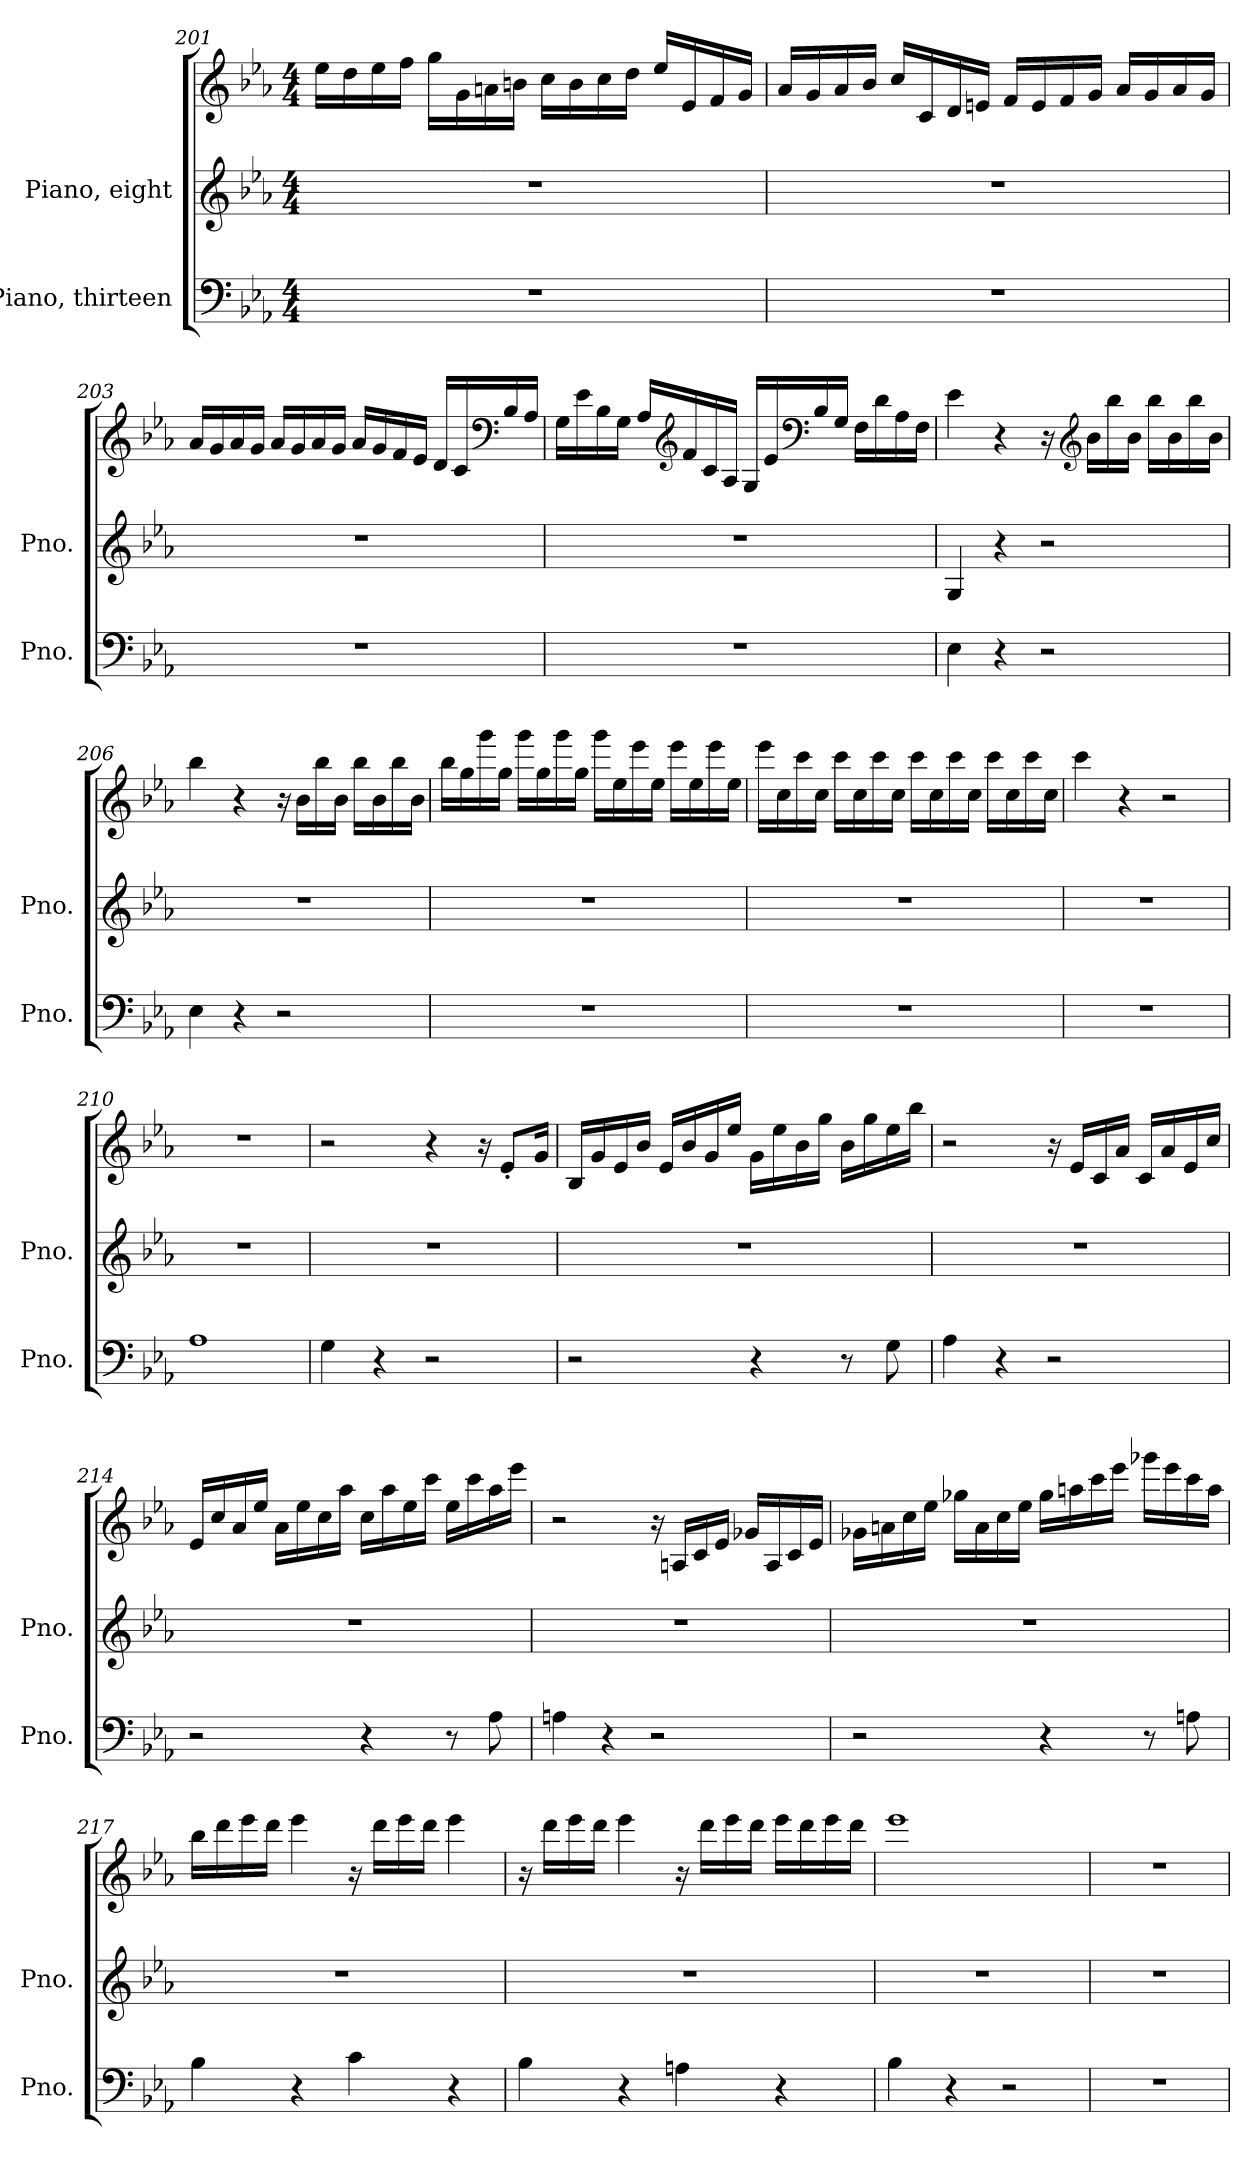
**kern	**kern	**kern
*part2	*part1	*part1
*staff3	*staff2	*staff1
*I"Piano, thirteen	*I"Piano, eight	*
*I'Pno.	*I'Pno.	*
*clefF4	*clefG2	*clefG2
*k[b-e-a-]	*k[b-e-a-]	*k[b-e-a-]
*M4/4	*M4/4	*M4/4
=201	=201	=201
1r	1r	16ee-\LL
.	.	16dd\
.	.	16ee-\
.	.	16ff\JJ
.	.	16gg\LL
.	.	16g\
.	.	16an\
.	.	16bn\JJ
.	.	16cc\LL
.	.	16b\
.	.	16cc\
.	.	16dd\JJ
.	.	16ee-/LL
.	.	16e-/
.	.	16f/
.	.	16g/JJ
!!LO:LB:g=z
=202	=202	=202
1r	1r	16a-/LL
.	.	16g/
.	.	16a-/
.	.	16b-/JJ
.	.	16cc/LL
.	.	16c/
.	.	16d/
.	.	16en/JJ
.	.	16f/LL
.	.	16e/
.	.	16f/
.	.	16g/JJ
.	.	16a-/LL
.	.	16g/
.	.	16a-/
.	.	16g/JJ
=203	=203	=203
1r	1r	16a-/LL
.	.	16g/
.	.	16a-/
.	.	16g/JJ
.	.	16a-/LL
.	.	16g/
.	.	16a-/
.	.	16g/JJ
.	.	16a-/LL
.	.	16g/
.	.	16f/
.	.	16e-/JJ
.	.	16d/LL
.	.	16c/
*	*	*clefF4
.	.	16B-/
.	.	16A-/JJ
!!LO:LB:g=z
=204	=204	=204
1r	1r	16G\LL
.	.	16e-\
.	.	16B-\
.	.	16G\JJ
.	.	16A-/LL
*	*	*clefG2
.	.	16f/
.	.	16c/
.	.	16A-/JJ
.	.	16G/LL
.	.	16e-/
*	*	*clefF4
.	.	16B-/
.	.	16G/JJ
.	.	16F\LL
.	.	16d\
.	.	16A-\
.	.	16F\JJ
=205	=205	=205
4E-\	4G/	4e-\
4r	4r	4r
2r	2r	16r
*	*	*clefG2
.	.	16b-\LL
.	.	16bb-\
.	.	16b-\JJ
.	.	16bb-\LL
.	.	16b-\
.	.	16bb-\
.	.	16b-\JJ
=206	=206	=206
4E-\	1r	4bb-\
4r	.	4r
2r	.	16r
.	.	16b-\LL
.	.	16bb-\
.	.	16b-\JJ
.	.	16bb-\LL
.	.	16b-\
.	.	16bb-\
.	.	16b-\JJ
!!LO:LB:g=z
=207	=207	=207
1r	1r	16bb-\LL
.	.	16gg\
.	.	16ggg\
.	.	16gg\JJ
.	.	16ggg\LL
.	.	16gg\
.	.	16ggg\
.	.	16gg\JJ
.	.	16ggg\LL
.	.	16ee-\
.	.	16eee-\
.	.	16ee-\JJ
.	.	16eee-\LL
.	.	16ee-\
.	.	16eee-\
.	.	16ee-\JJ
=208	=208	=208
1r	1r	16eee-\LL
.	.	16cc\
.	.	16ccc\
.	.	16cc\JJ
.	.	16ccc\LL
.	.	16cc\
.	.	16ccc\
.	.	16cc\JJ
.	.	16ccc\LL
.	.	16cc\
.	.	16ccc\
.	.	16cc\JJ
.	.	16ccc\LL
.	.	16cc\
.	.	16ccc\
.	.	16cc\JJ
=209	=209	=209
1r	1r	4ccc\
.	.	4r
.	.	2r
=210	=210	=210
1A-	1r	1r
!!LO:PB:g=z
=211	=211	=211
4G\	1r	2r
4r	.	.
2r	.	4r
.	.	16r
.	.	8e-'/L
.	.	16g/Jk
=212	=212	=212
2r	1r	16B-/LL
.	.	16g/
.	.	16e-/
.	.	16b-/JJ
.	.	16e-/LL
.	.	16b-/
.	.	16g/
.	.	16ee-/JJ
4r	.	16g\LL
.	.	16ee-\
.	.	16b-\
.	.	16gg\JJ
8r	.	16b-\LL
.	.	16gg\
8G\	.	16ee-\
.	.	16bb-\JJ
=213	=213	=213
4A-\	1r	2r
4r	.	.
2r	.	16r
.	.	16e-/LL
.	.	16c/
.	.	16a-/JJ
.	.	16c/LL
.	.	16a-/
.	.	16e-/
.	.	16cc/JJ
!!LO:LB:g=z
=214	=214	=214
2r	1r	16e-/LL
.	.	16cc/
.	.	16a-/
.	.	16ee-/JJ
.	.	16a-\LL
.	.	16ee-\
.	.	16cc\
.	.	16aa-\JJ
4r	.	16cc\LL
.	.	16aa-\
.	.	16ee-\
.	.	16ccc\JJ
8r	.	16ee-\LL
.	.	16ccc\
8A-\	.	16aa-\
.	.	16eee-\JJ
=215	=215	=215
4An\	1r	2r
4r	.	.
2r	.	16r
.	.	16An/LL
.	.	16c/
.	.	16e-/JJ
.	.	16g-X/LL
.	.	16A/
.	.	16c/
.	.	16e-/JJ
!!LO:LB:g=z
=216	=216	=216
2r	1r	16g-X\LL
.	.	16an\
.	.	16cc\
.	.	16ee-\JJ
.	.	16gg-X\LL
.	.	16a\
.	.	16cc\
.	.	16ee-\JJ
4r	.	16gg-\LL
.	.	16aan\
.	.	16ccc\
.	.	16eee-\JJ
8r	.	16ggg-X\LL
.	.	16eee-\
8An\	.	16ccc\
.	.	16aa\JJ
=217	=217	=217
4B-\	1r	16bb-\LL
.	.	16ddd\
.	.	16eee-\
.	.	16ddd\JJ
4r	.	4eee-\
4c\	.	16r
.	.	16ddd\LL
.	.	16eee-\
.	.	16ddd\JJ
4r	.	4eee-\
!!LO:LB:g=z
=218	=218	=218
4B-\	1r	16r
.	.	16ddd\LL
.	.	16eee-\
.	.	16ddd\JJ
4r	.	4eee-\
4An\	.	16r
.	.	16ddd\LL
.	.	16eee-\
.	.	16ddd\JJ
4r	.	16eee-\LL
.	.	16ddd\
.	.	16eee-\
.	.	16ddd\JJ
=219	=219	=219
4B-\	1r	1eee-
4r	.	.
2r	.	.
=220	=220	=220
1r	1r	1r
=	=	=
*-	*-	*-
